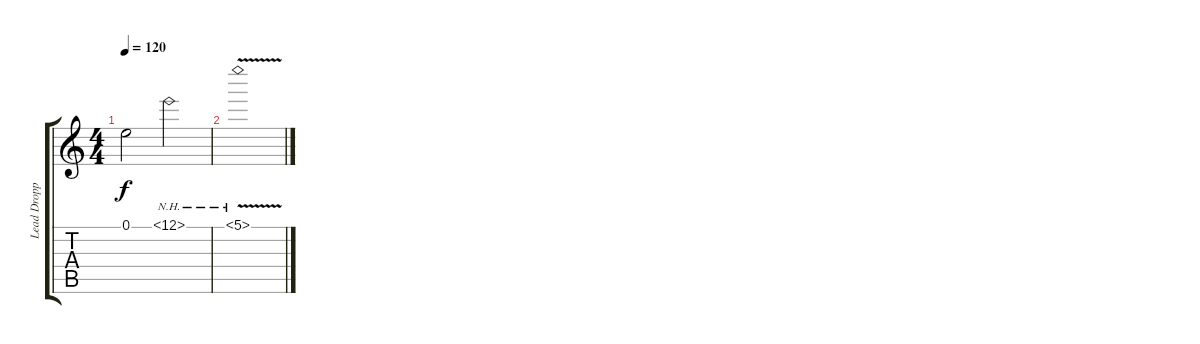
\track ("Lead Dropped D " "Lead Dropp") {instrument distortionguitar}
\staff {score tabs}
\tuning (E4 B3 G3 D3 A2 D2) {hide}
\ts (4 4)
\tempo 120
\clef g2
\ks c
0.1.2{dy f} 12.1{nh}.2 |
5.1{nh v}.1
